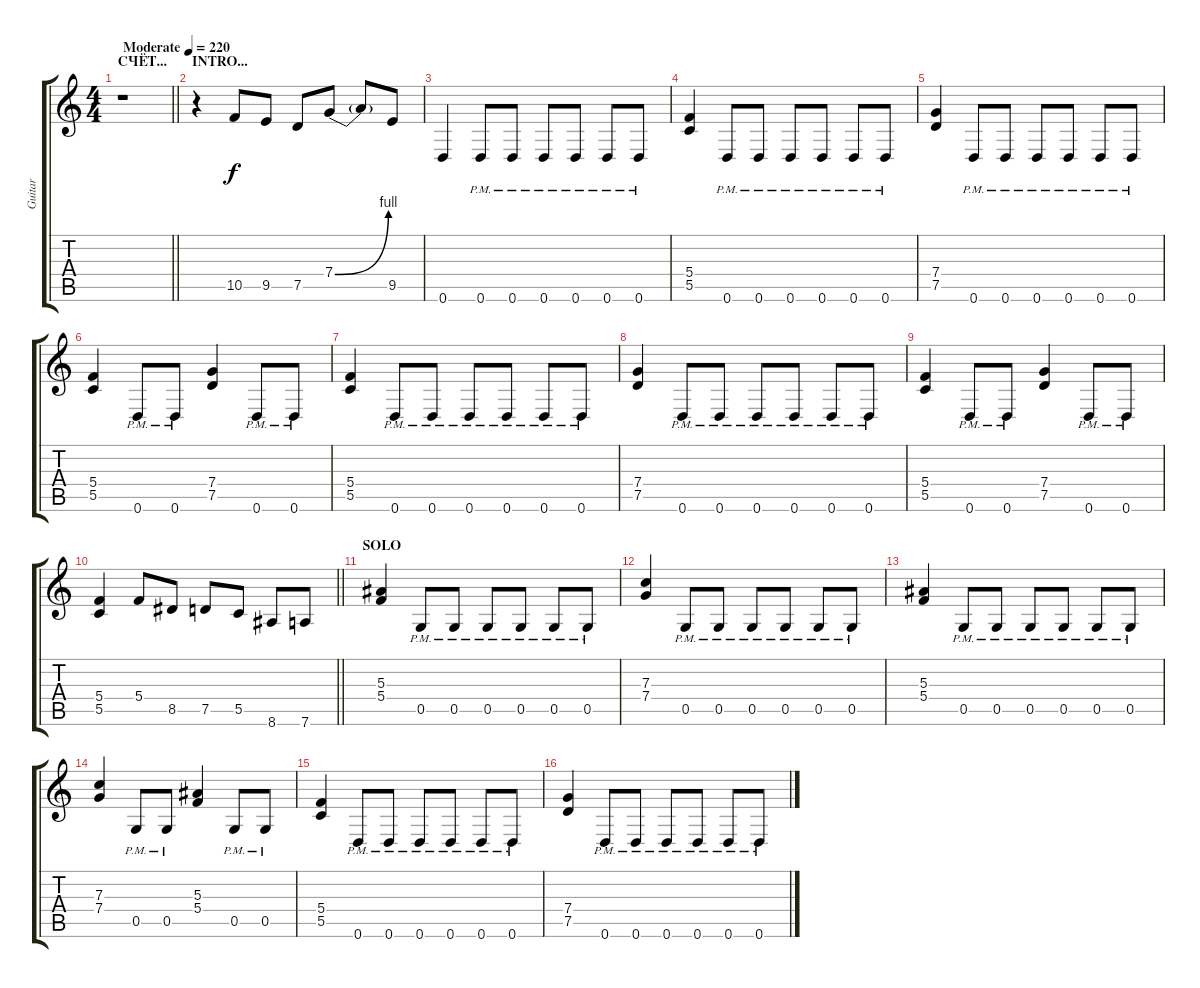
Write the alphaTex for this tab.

\track ("Guitar" "Guitar") {instrument distortionguitar}
\staff {score tabs}
\tuning (D4 A3 F3 C3 G2 D2) {hide}
\ts (4 4)
\section ("" "СЧЁТ...")
\tempo (220 "Moderate")
\clef g2
\barLineRight lightlight
\ks c
r.1{dy f instrument distortionguitar} |
\section ("" "INTRO...")
r.4 10.5.8 9.5.8 7.5.8 7.4{be (bend 0 0 60 4)}.8 7.4{t}.8 9.5.8 |
0.6.4 0.6{pm}.8 0.6{pm}.8 0.6{pm}.8 0.6{pm}.8 0.6{pm}.8 0.6{pm}.8 |
(5.4 5.5).4 0.6{pm}.8 0.6{pm}.8 0.6{pm}.8 0.6{pm}.8 0.6{pm}.8 0.6{pm}.8 |
(7.4 7.5).4 0.6{pm}.8 0.6{pm}.8 0.6{pm}.8 0.6{pm}.8 0.6{pm}.8 0.6{pm}.8 |
(5.4 5.5).4 0.6{pm}.8 0.6{pm}.8 (7.4 7.5).4 0.6{pm}.8 0.6{pm}.8 |
(5.4 5.5).4 0.6{pm}.8 0.6{pm}.8 0.6{pm}.8 0.6{pm}.8 0.6{pm}.8 0.6{pm}.8 |
(7.4 7.5).4 0.6{pm}.8 0.6{pm}.8 0.6{pm}.8 0.6{pm}.8 0.6{pm}.8 0.6{pm}.8 |
(5.4 5.5).4 0.6{pm}.8 0.6{pm}.8 (7.4 7.5).4 0.6{pm}.8 0.6{pm}.8 |
\barLineRight lightlight
(5.4 5.5).4 5.4.8 8.5.8 7.5.8 5.5.8 8.6.8 7.6.8 |
\section ("" "SOLO")
(5.3 5.4).4 0.5{pm}.8 0.5{pm}.8 0.5{pm}.8 0.5{pm}.8 0.5{pm}.8 0.5{pm}.8 |
(7.3 7.4).4 0.5{pm}.8 0.5{pm}.8 0.5{pm}.8 0.5{pm}.8 0.5{pm}.8 0.5{pm}.8 |
(5.3 5.4).4 0.5{pm}.8 0.5{pm}.8 0.5{pm}.8 0.5{pm}.8 0.5{pm}.8 0.5{pm}.8 |
(7.3 7.4).4 0.5{pm}.8 0.5{pm}.8 (5.3 5.4).4 0.5{pm}.8 0.5{pm}.8 |
(5.4 5.5).4 0.6{pm}.8 0.6{pm}.8 0.6{pm}.8 0.6{pm}.8 0.6{pm}.8 0.6{pm}.8 |
(7.4 7.5).4 0.6{pm}.8 0.6{pm}.8 0.6{pm}.8 0.6{pm}.8 0.6{pm}.8 0.6{pm}.8
